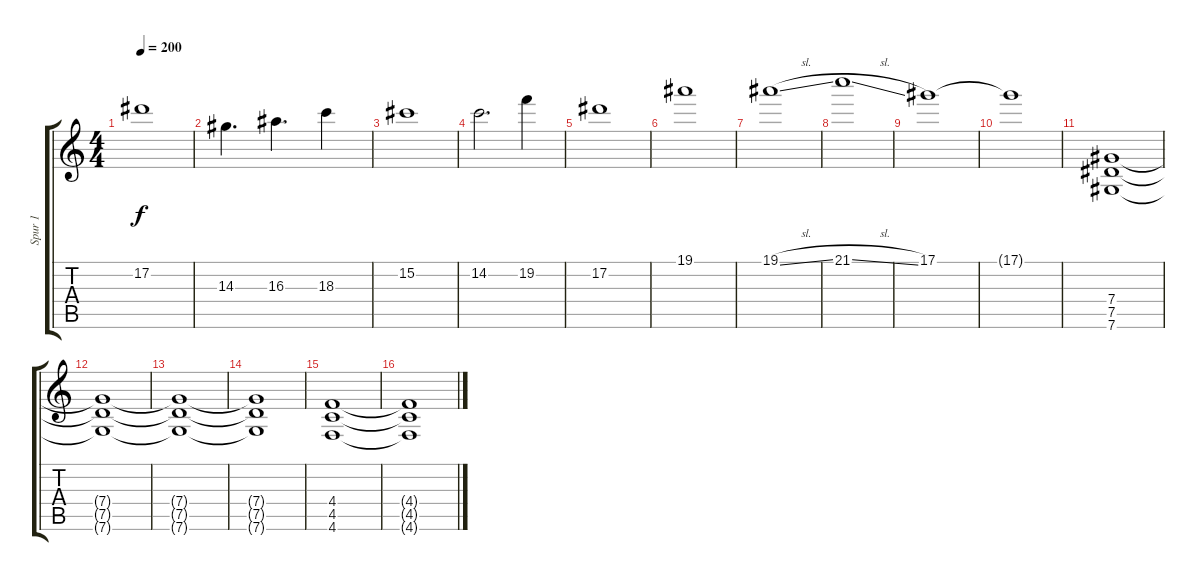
\track ("Spur 1" "Spur 1") {instrument distortionguitar}
\staff {score tabs}
\tuning (Eb4 Bb3 Gb3 Db3 Ab2 Db2) {hide}
\ts (4 4)
\tempo 200
\clef g2
\ks c
17.2.1{dy f} |
14.3.4{d} 16.3.4{d} 18.3.4 |
15.2.1 |
14.2.2{d} 19.2.4 |
17.2.1 |
19.1.1 |
19.1{sl}.1 |
21.1{sl}.1 |
17.1.1 |
17.1{t}.1 |
(7.4 7.5 7.6).1 |
(7.4{t} 7.5{t} 7.6{t}).1 |
(7.4{t} 7.5{t} 7.6{t}).1 |
(7.4{t} 7.5{t} 7.6{t}).1 |
(4.4 4.5 4.6).1 |
(4.4{t} 4.5{t} 4.6{t}).1
